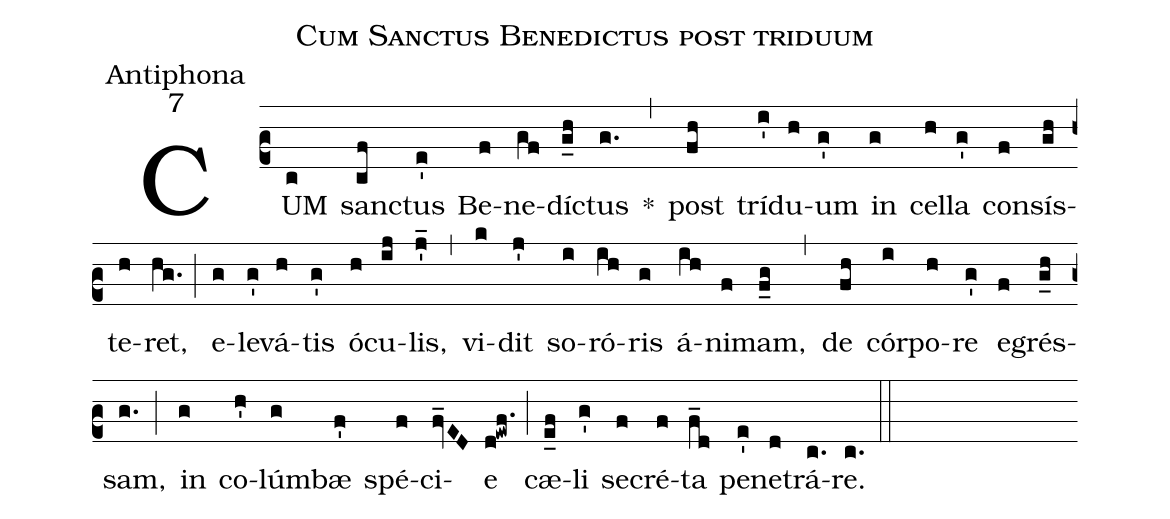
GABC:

name:Cum Sanctus Benedictus post triduum;
office-part:Antiphona;
mode:7;
%%
(c2)CUM(c) sanc(cf)tus(e') Be(f)ne(gf)díc(g_h)tus(g.) *(,) post(fh) trí(i')du(h)um(g') in(g) cel(h)la(g') con(f)sís(gh)te(h)ret,(hg.) (;) e(g)le(g')vá(h)tis(g') ó(h)cu(ij)lis,(j'_) (,) vi(k)dit(j') so(i)ró(ih)ris(g) á(ih)ni(f)mam,(f_g) (,) de(fh) cór(i)po(h)re(g') e(f)grés(g_h)sam,(g.) (;) in(g) co(h')lúm(g)bæ(f') spé(f)ci(fv_ED)e(d!ewf.) (;) cæ(e_f)li(g') se(f)cré(f)ta(f_d) pe(e')ne(d)trá(c.)re.(c.) (::)
